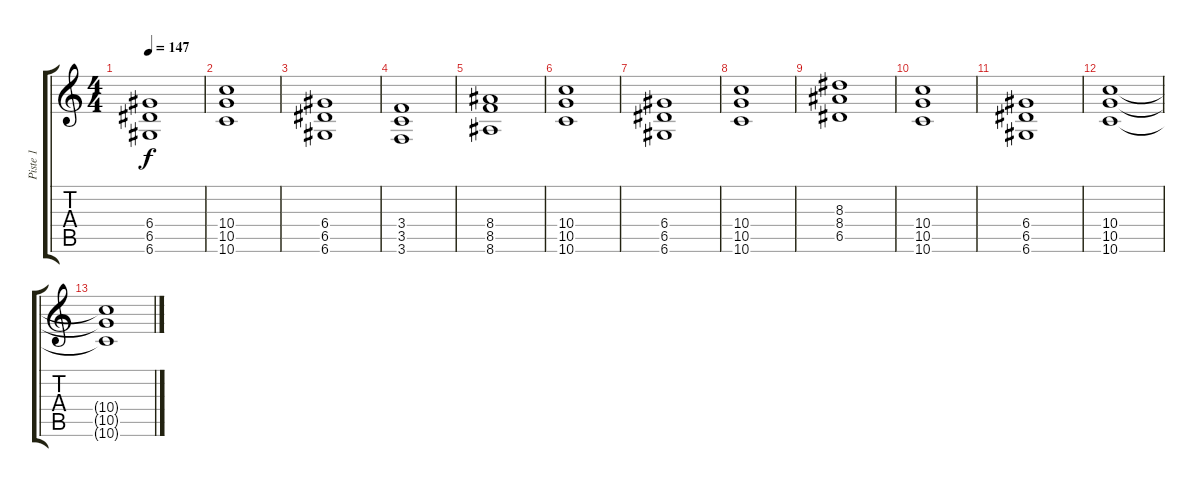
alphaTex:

\track ("Piste 1" "Piste 1") {instrument distortionguitar}
\staff {score tabs}
\tuning (E4 B3 G3 D3 A2 D2) {hide}
\ts (4 4)
\tempo 147
\clef g2
\ks c
(6.4 6.5 6.6).1{dy f} |
(10.4 10.5 10.6).1 |
(6.4 6.5 6.6).1 |
(3.4 3.5 3.6).1 |
(8.4 8.5 8.6).1 |
(10.4 10.5 10.6).1 |
(6.4 6.5 6.6).1 |
(10.4 10.5 10.6).1 |
(8.3 8.4 6.5).1 |
(10.4 10.5 10.6).1 |
(6.4 6.5 6.6).1 |
(10.4 10.5 10.6).1 |
(10.4{t} 10.5{t} 10.6{t}).1
